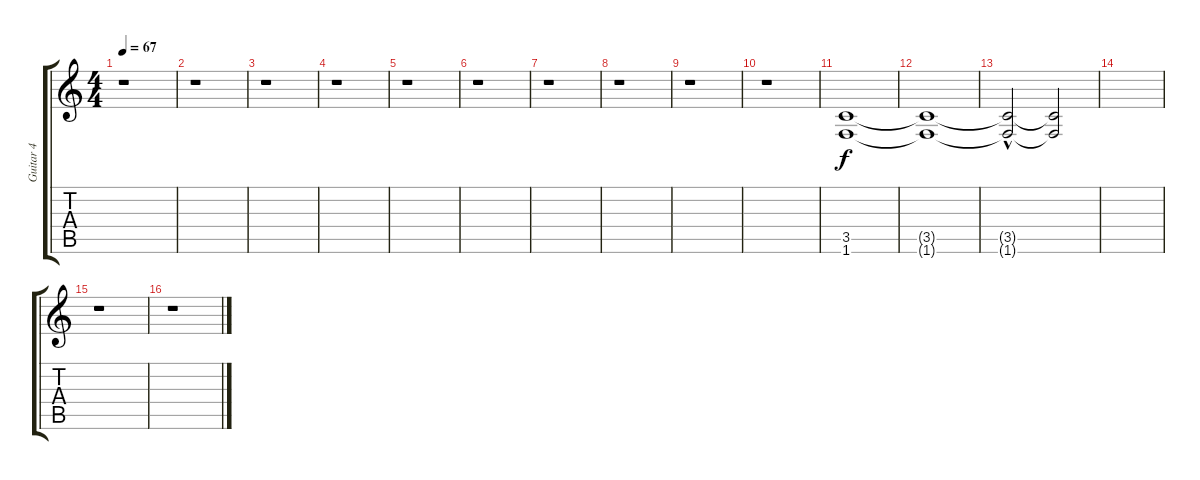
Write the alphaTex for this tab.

\track ("Guitar 4" "Guitar 4") {instrument overdrivenguitar}
\staff {score tabs}
\tuning (E4 B3 G3 D3 A2 E2) {hide}
\ts (4 4)
\tempo 67
\clef g2
\ks c
r.1{dy f} |
r.1 |
r.1 |
r.1 |
r.1 |
r.1 |
r.1 |
r.1 |
r.1 |
r.1{volume 0} |
(3.5 1.6).1{volume 16} |
(3.5{t} 1.6{t}).1 |
(3.5{t} 1.6{hac t}).2{volume 0} (3.5{t} 1.6{t}).2 |
|
r.1 |
r.1
